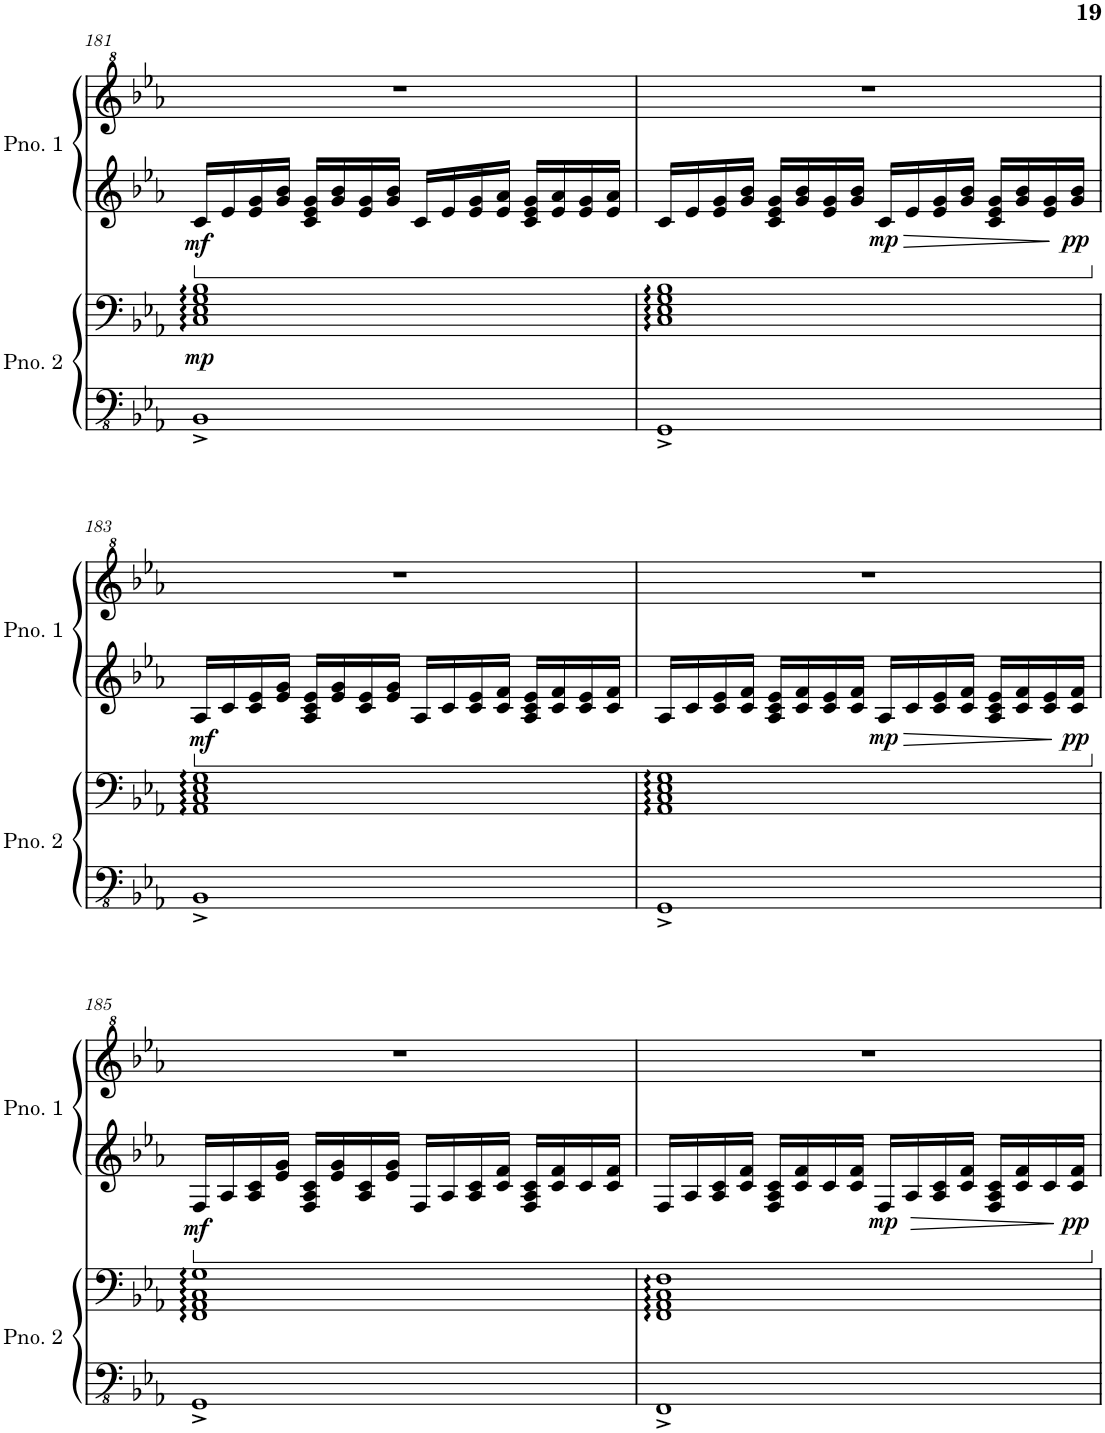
**kern	**kern	**dynam	**kern	**kern	**dynam
*part2	*part2	*part2	*part1	*part1	*part1
*staff4	*staff3	*staff3/4	*staff2	*staff1	*staff1/2
*I"Piano 2	*	*	*I"Piano 1	*	*
*I'Pno. 2	*	*	*I'Pno. 1	*	*
!!LO:PB:g=z
*clefFv4	*clefF4	*	*clefG2	*clefG^2	*
*k[b-e-a-]	*k[b-e-a-]	*	*k[b-e-a-]	*k[b-e-a-]	*
*M4/4	*M4/4	*	*M4/4	*M4/4	*
=181	=181	=181	=181	=181	=181
!	!	!LO:DY:b	!	!	!LO:DY:b=2
1BBB-^	1C 1E- 1G 1B-	mp	16c/LL	1r	mf
.	.	.	16e-/	.	.
.	.	.	16e-/ 16g/	.	.
.	.	.	16g/ 16b-/JJ	.	.
.	.	.	16c/ 16e-/ 16g/LL	.	.
.	.	.	16g/ 16b-/	.	.
.	.	.	16e-/ 16g/	.	.
.	.	.	16g/ 16b-/JJ	.	.
.	.	.	16c/LL	.	.
.	.	.	16e-/	.	.
.	.	.	16e-/ 16g/	.	.
.	.	.	16e-/ 16a-/JJ	.	.
.	.	.	16c/ 16e-/ 16g/LL	.	.
.	.	.	16e-/ 16a-/	.	.
.	.	.	16e-/ 16g/	.	.
.	.	.	16e-/ 16a-/JJ	.	.
=182	=182	=182	=182	=182	=182
1GGG^	1C 1E- 1G 1B-	.	16c/LL	1r	.
.	.	.	16e-/	.	.
.	.	.	16e-/ 16g/	.	.
.	.	.	16g/ 16b-/JJ	.	.
.	.	.	16c/ 16e-/ 16g/LL	.	.
.	.	.	16g/ 16b-/	.	.
.	.	.	16e-/ 16g/	.	.
.	.	.	16g/ 16b-/JJ	.	.
!	!	!	!	!	!LO:DY:b=2
.	.	.	16c/LL	.	mp
.	.	.	16e-/	.	.
.	.	.	16e-/ 16g/	.	.
.	.	.	16g/ 16b-/JJ	.	.
.	.	.	16c/ 16e-/ 16g/LL	.	.
.	.	.	16g/ 16b-/	.	.
.	.	.	16e-/ 16g/	.	.
!	!	!	!	!	!LO:DY:b=2
.	.	.	16g/ 16b-/JJ	.	pp
!!LO:LB:g=z
=183	=183	=183	=183	=183	=183
!	!	!	!	!	!LO:DY:b=2
1BBB-^	1AA- 1C 1E- 1G	.	16A-/LL	1r	mf
.	.	.	16c/	.	.
.	.	.	16c/ 16e-/	.	.
.	.	.	16e-/ 16g/JJ	.	.
.	.	.	16A-/ 16c/ 16e-/LL	.	.
.	.	.	16e-/ 16g/	.	.
.	.	.	16c/ 16e-/	.	.
.	.	.	16e-/ 16g/JJ	.	.
.	.	.	16A-/LL	.	.
.	.	.	16c/	.	.
.	.	.	16c/ 16e-/	.	.
.	.	.	16c/ 16f/JJ	.	.
.	.	.	16A-/ 16c/ 16e-/LL	.	.
.	.	.	16c/ 16f/	.	.
.	.	.	16c/ 16e-/	.	.
.	.	.	16c/ 16f/JJ	.	.
=184	=184	=184	=184	=184	=184
1GGG^	1AA- 1C 1E- 1G	.	16A-/LL	1r	.
.	.	.	16c/	.	.
.	.	.	16c/ 16e-/	.	.
.	.	.	16c/ 16f/JJ	.	.
.	.	.	16A-/ 16c/ 16e-/LL	.	.
.	.	.	16c/ 16f/	.	.
.	.	.	16c/ 16e-/	.	.
.	.	.	16c/ 16f/JJ	.	.
!	!	!	!	!	!LO:DY:b=2
.	.	.	16A-/LL	.	mp
.	.	.	16c/	.	.
.	.	.	16c/ 16e-/	.	.
.	.	.	16c/ 16f/JJ	.	.
.	.	.	16A-/ 16c/ 16e-/LL	.	.
.	.	.	16c/ 16f/	.	.
.	.	.	16c/ 16e-/	.	.
!	!	!	!	!	!LO:DY:b=2
.	.	.	16c/ 16f/JJ	.	pp
!!LO:LB:g=z
=185	=185	=185	=185	=185	=185
!	!	!	!	!	!LO:DY:b=2
1GGG^	1FF 1AA- 1C 1G	.	16F/LL	1r	mf
.	.	.	16A-/	.	.
.	.	.	16A-/ 16c/	.	.
.	.	.	16e-/ 16g/JJ	.	.
.	.	.	16F/ 16A-/ 16c/LL	.	.
.	.	.	16e-/ 16g/	.	.
.	.	.	16A-/ 16c/	.	.
.	.	.	16e-/ 16g/JJ	.	.
.	.	.	16F/LL	.	.
.	.	.	16A-/	.	.
.	.	.	16A-/ 16c/	.	.
.	.	.	16c/ 16f/JJ	.	.
.	.	.	16F/ 16A-/ 16c/LL	.	.
.	.	.	16c/ 16f/	.	.
.	.	.	16c/	.	.
.	.	.	16c/ 16f/JJ	.	.
=186	=186	=186	=186	=186	=186
1FFF^	1FF 1AA- 1C 1F	.	16F/LL	1r	.
.	.	.	16A-/	.	.
.	.	.	16A-/ 16c/	.	.
.	.	.	16c/ 16f/JJ	.	.
.	.	.	16F/ 16A-/ 16c/LL	.	.
.	.	.	16c/ 16f/	.	.
.	.	.	16c/	.	.
.	.	.	16c/ 16f/JJ	.	.
!	!	!	!	!	!LO:DY:b=2
.	.	.	16F/LL	.	mp
.	.	.	16A-/	.	.
.	.	.	16A-/ 16c/	.	.
.	.	.	16c/ 16f/JJ	.	.
.	.	.	16F/ 16A-/ 16c/LL	.	.
.	.	.	16c/ 16f/	.	.
.	.	.	16c/	.	.
!	!	!	!	!	!LO:DY:b=2
.	.	.	16c/ 16f/JJ	.	pp
=	=	=	=	=	=
*-	*-	*-	*-	*-	*-
